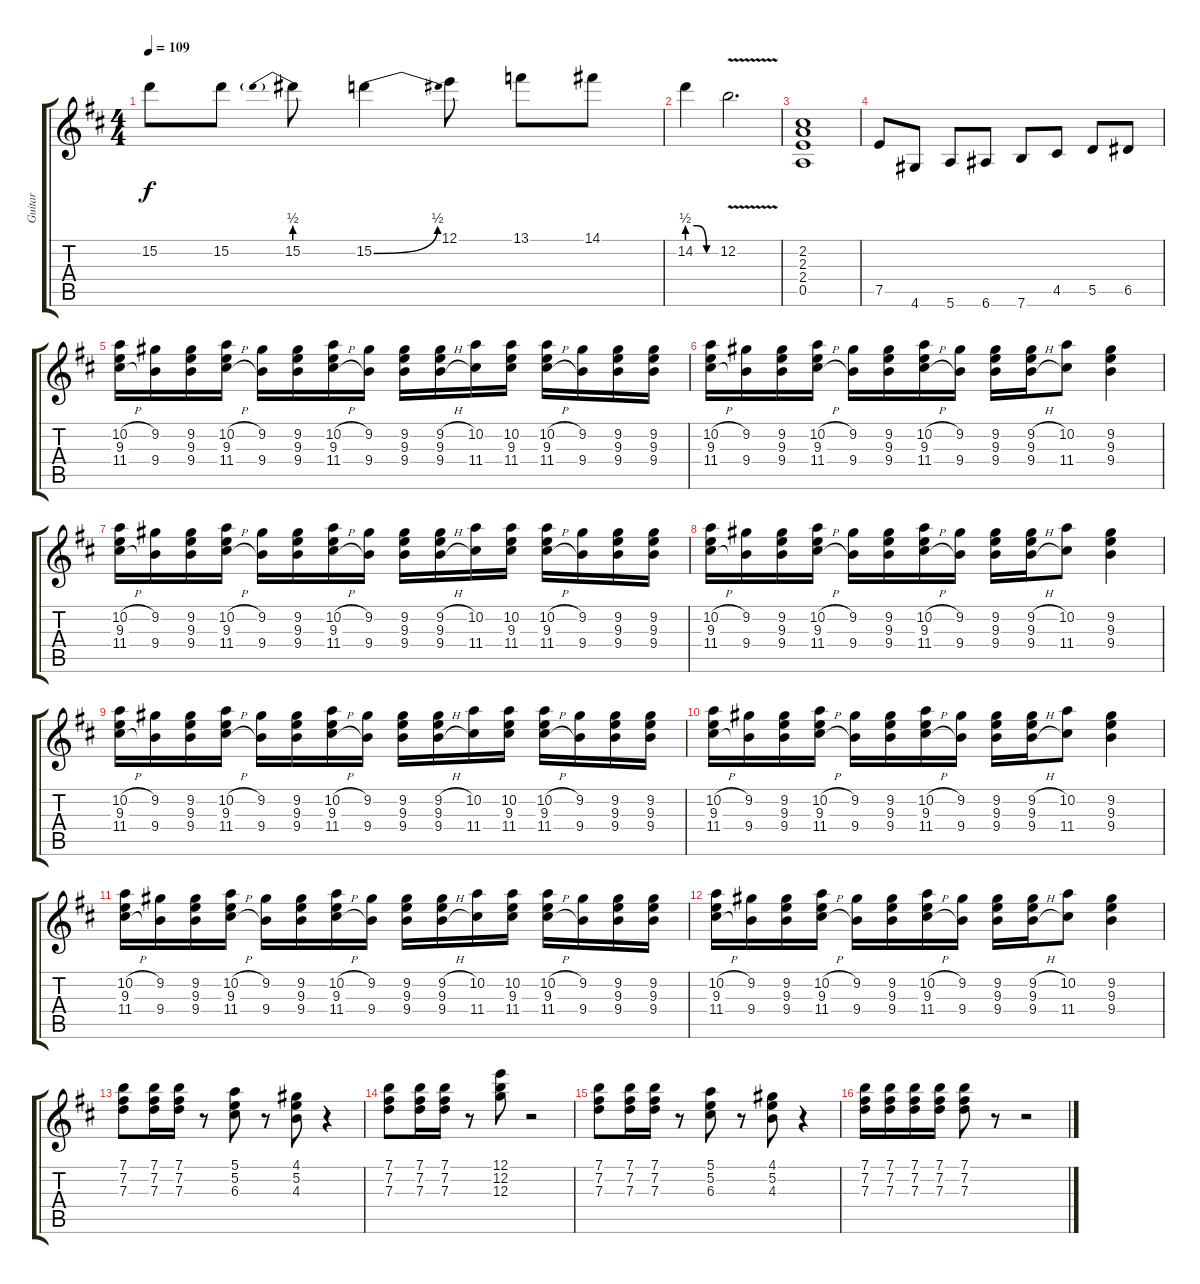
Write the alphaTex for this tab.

\track ("Guitar" "Guitar") {instrument overdrivenguitar}
\staff {score tabs}
\tuning (E4 B3 G3 D3 A2 E2) {hide}
\ts (4 4)
\tempo 109
\clef g2
\ks d
15.2{t}.8{dy f} 15.2.8 15.2{be (prebend 0 2 60 2)}.8 15.2{be (bend 0 0 60 2)}.4 12.1.8 13.1.8 14.1.8 |
14.2{be (custom 0 2 20 2 40 0 60 0)}.4 12.2{v}.2{d} |
(2.2 2.3 2.4 0.5).1 |
7.5.8 4.6.8 5.6.8 6.6.8 7.6.8 4.5.8 5.5.8 6.5.8 |
(10.2{h} 9.3 11.4{h}).16 (9.2 9.4).16 (9.2 9.3 9.4).16 (10.2{h} 9.3 11.4{h}).16 (9.2 9.4).16 (9.2 9.3 9.4).16 (10.2{h} 9.3 11.4{h}).16 (9.2 9.4).16 (9.2 9.3 9.4).16 (9.2{h} 9.3 9.4{h}).16 (10.2 11.4).16 (10.2 9.3 11.4).16 (10.2{h} 9.3 11.4{h}).16 (9.2 9.4).16 (9.2 9.3 9.4).16 (9.2 9.3 9.4).16 |
(10.2{h} 9.3 11.4{h}).16 (9.2 9.4).16 (9.2 9.3 9.4).16 (10.2{h} 9.3 11.4{h}).16 (9.2 9.4).16 (9.2 9.3 9.4).16 (10.2{h} 9.3 11.4{h}).16 (9.2 9.4).16 (9.2 9.3 9.4).16 (9.2{h} 9.3 9.4{h}).16 (10.2 11.4).8 (9.2 9.3 9.4).4 |
(10.2{h} 9.3 11.4{h}).16 (9.2 9.4).16 (9.2 9.3 9.4).16 (10.2{h} 9.3 11.4{h}).16 (9.2 9.4).16 (9.2 9.3 9.4).16 (10.2{h} 9.3 11.4{h}).16 (9.2 9.4).16 (9.2 9.3 9.4).16 (9.2{h} 9.3 9.4{h}).16 (10.2 11.4).16 (10.2 9.3 11.4).16 (10.2{h} 9.3 11.4{h}).16 (9.2 9.4).16 (9.2 9.3 9.4).16 (9.2 9.3 9.4).16 |
(10.2{h} 9.3 11.4{h}).16 (9.2 9.4).16 (9.2 9.3 9.4).16 (10.2{h} 9.3 11.4{h}).16 (9.2 9.4).16 (9.2 9.3 9.4).16 (10.2{h} 9.3 11.4{h}).16 (9.2 9.4).16 (9.2 9.3 9.4).16 (9.2{h} 9.3 9.4{h}).16 (10.2 11.4).8 (9.2 9.3 9.4).4 |
(10.2{h} 9.3 11.4{h}).16 (9.2 9.4).16 (9.2 9.3 9.4).16 (10.2{h} 9.3 11.4{h}).16 (9.2 9.4).16 (9.2 9.3 9.4).16 (10.2{h} 9.3 11.4{h}).16 (9.2 9.4).16 (9.2 9.3 9.4).16 (9.2{h} 9.3 9.4{h}).16 (10.2 11.4).16 (10.2 9.3 11.4).16 (10.2{h} 9.3 11.4{h}).16 (9.2 9.4).16 (9.2 9.3 9.4).16 (9.2 9.3 9.4).16 |
(10.2{h} 9.3 11.4{h}).16 (9.2 9.4).16 (9.2 9.3 9.4).16 (10.2{h} 9.3 11.4{h}).16 (9.2 9.4).16 (9.2 9.3 9.4).16 (10.2{h} 9.3 11.4{h}).16 (9.2 9.4).16 (9.2 9.3 9.4).16 (9.2{h} 9.3 9.4{h}).16 (10.2 11.4).8 (9.2 9.3 9.4).4 |
(10.2{h} 9.3 11.4{h}).16 (9.2 9.4).16 (9.2 9.3 9.4).16 (10.2{h} 9.3 11.4{h}).16 (9.2 9.4).16 (9.2 9.3 9.4).16 (10.2{h} 9.3 11.4{h}).16 (9.2 9.4).16 (9.2 9.3 9.4).16 (9.2{h} 9.3 9.4{h}).16 (10.2 11.4).16 (10.2 9.3 11.4).16 (10.2{h} 9.3 11.4{h}).16 (9.2 9.4).16 (9.2 9.3 9.4).16 (9.2 9.3 9.4).16 |
(10.2{h} 9.3 11.4{h}).16 (9.2 9.4).16 (9.2 9.3 9.4).16 (10.2{h} 9.3 11.4{h}).16 (9.2 9.4).16 (9.2 9.3 9.4).16 (10.2{h} 9.3 11.4{h}).16 (9.2 9.4).16 (9.2 9.3 9.4).16 (9.2{h} 9.3 9.4{h}).16 (10.2 11.4).8 (9.2 9.3 9.4).4 |
(7.1 7.2 7.3).8 (7.1 7.2 7.3).16 (7.1 7.2 7.3).16 r.8 (5.1 5.2 6.3).8 r.8 (4.1 5.2 4.3).8 r.4 |
(7.1 7.2 7.3).8 (7.1 7.2 7.3).16 (7.1 7.2 7.3).16 r.8 (12.1 12.2 12.3).8 r.2 |
(7.1 7.2 7.3).8 (7.1 7.2 7.3).16 (7.1 7.2 7.3).16 r.8 (5.1 5.2 6.3).8 r.8 (4.1 5.2 4.3).8 r.4 |
(7.1 7.2 7.3).16 (7.1 7.2 7.3).16 (7.1 7.2 7.3).16 (7.1 7.2 7.3).16 (7.1 7.2 7.3).8 r.8 r.2
